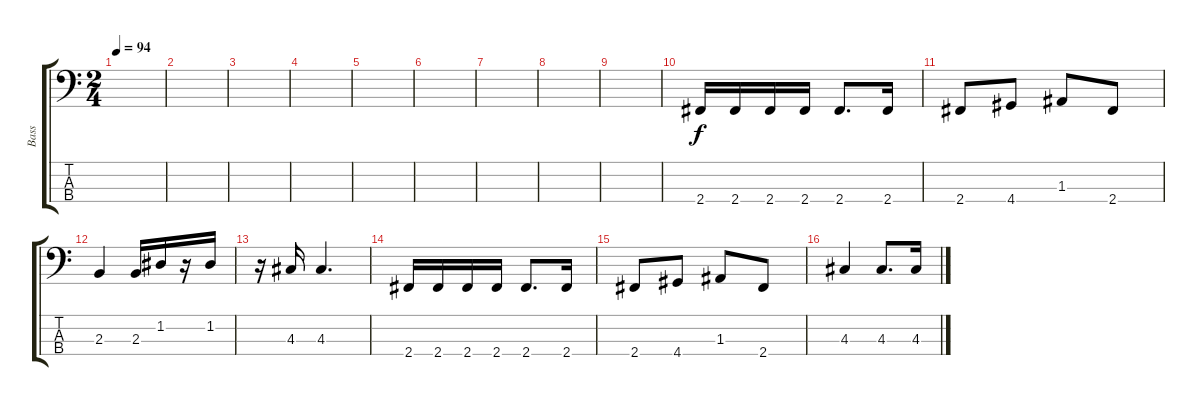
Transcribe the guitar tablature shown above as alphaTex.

\track ("Bass" "Bass") {instrument electricbassfinger}
\staff {score tabs}
\tuning (G2 D2 A1 E1) {hide}
\ts (2 4)
\tempo 94
\clef f4
\ks c
|
|
|
|
|
|
|
|
|
2.4.16 2.4.16 2.4.16 2.4.16 2.4.8{d} 2.4.16 |
2.4.8 4.4.8 1.3.8 2.4.8 |
2.3.4 2.3.16 1.2.16 r.16 1.2.16 |
r.16 4.3.16 4.3.4{d} |
2.4.16 2.4.16 2.4.16 2.4.16 2.4.8{d} 2.4.16 |
2.4.8 4.4.8 1.3.8 2.4.8 |
4.3.4 4.3.8{d} 4.3.16
